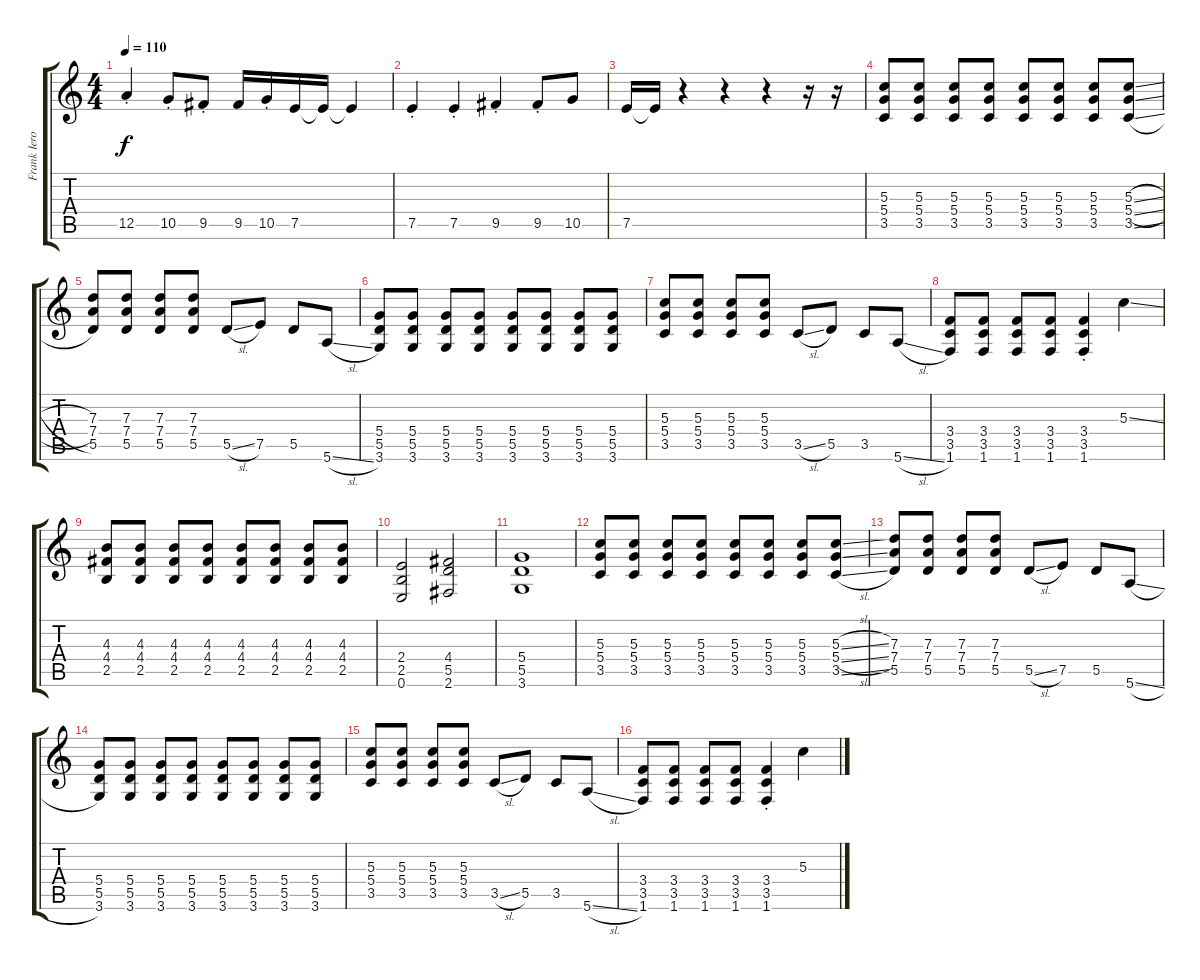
\track ("Frank Iero [Rhythm Guitar]" "Frank Iero") {instrument overdrivenguitar}
\staff {score tabs}
\tuning (E4 B3 G3 D3 A2 E2) {hide}
\ts (4 4)
\tempo 110
\clef g2
\ks c
12.5{st}.4{dy f} 10.5{st}.8 9.5{st}.8 9.5.16 10.5{st}.16 7.5.16 7.5{t}.16 7.5{t}.4 |
7.5{st}.4 7.5{st}.4 9.5{st}.4 9.5{st}.8 10.5.8 |
7.5.16{instrument distortionguitar} 7.5{t}.16 r.4 r.4 r.4 r.16 r.16 |
(5.3 5.4 3.5).8{instrument distortionguitar} (5.3 5.4 3.5).8 (5.3 5.4 3.5).8 (5.3 5.4 3.5).8 (5.3 5.4 3.5).8 (5.3 5.4 3.5).8 (5.3 5.4 3.5).8 (5.3{sl} 5.4{sl} 3.5{sl}).8 |
(7.3 7.4 5.5).8 (7.3 7.4 5.5).8 (7.3 7.4 5.5).8 (7.3 7.4 5.5).8 5.5{sl}.8 7.5.8 5.5.8 5.6{sl}.8 |
(5.4 5.5 3.6).8 (5.4 5.5 3.6).8 (5.4 5.5 3.6).8 (5.4 5.5 3.6).8 (5.4 5.5 3.6).8 (5.4 5.5 3.6).8 (5.4 5.5 3.6).8 (5.4 5.5 3.6).8 |
(5.3 5.4 3.5).8{instrument distortionguitar} (5.3 5.4 3.5).8 (5.3 5.4 3.5).8 (5.3 5.4 3.5).8 3.5{sl}.8 5.5.8 3.5.8 5.6{sl}.8 |
(3.4 3.5 1.6).8 (3.4 3.5 1.6).8 (3.4 3.5 1.6).8 (3.4 3.5 1.6).8 (3.4{st} 3.5{st} 1.6{st}).4 5.3{ss}.4 |
(4.3 4.4 2.5).8 (4.3 4.4 2.5).8 (4.3 4.4 2.5).8 (4.3 4.4 2.5).8 (4.3 4.4 2.5).8 (4.3 4.4 2.5).8 (4.3 4.4 2.5).8 (4.3 4.4 2.5).8 |
(2.4 2.5 0.6).2{volume 16} (4.4 5.5 2.6).2 |
(5.4 5.5 3.6).1 |
(5.3 5.4 3.5).8{instrument distortionguitar} (5.3 5.4 3.5).8 (5.3 5.4 3.5).8 (5.3 5.4 3.5).8 (5.3 5.4 3.5).8 (5.3 5.4 3.5).8 (5.3 5.4 3.5).8 (5.3{sl} 5.4{sl} 3.5{sl}).8 |
(7.3 7.4 5.5).8 (7.3 7.4 5.5).8 (7.3 7.4 5.5).8 (7.3 7.4 5.5).8 5.5{sl}.8 7.5.8 5.5.8 5.6{sl}.8 |
(5.4 5.5 3.6).8 (5.4 5.5 3.6).8 (5.4 5.5 3.6).8 (5.4 5.5 3.6).8 (5.4 5.5 3.6).8 (5.4 5.5 3.6).8 (5.4 5.5 3.6).8 (5.4 5.5 3.6).8 |
(5.3 5.4 3.5).8{instrument distortionguitar} (5.3 5.4 3.5).8 (5.3 5.4 3.5).8 (5.3 5.4 3.5).8 3.5{sl}.8 5.5.8 3.5.8 5.6{sl}.8 |
(3.4 3.5 1.6).8 (3.4 3.5 1.6).8 (3.4 3.5 1.6).8 (3.4 3.5 1.6).8 (3.4{st} 3.5{st} 1.6{st}).4 5.3{ss}.4
